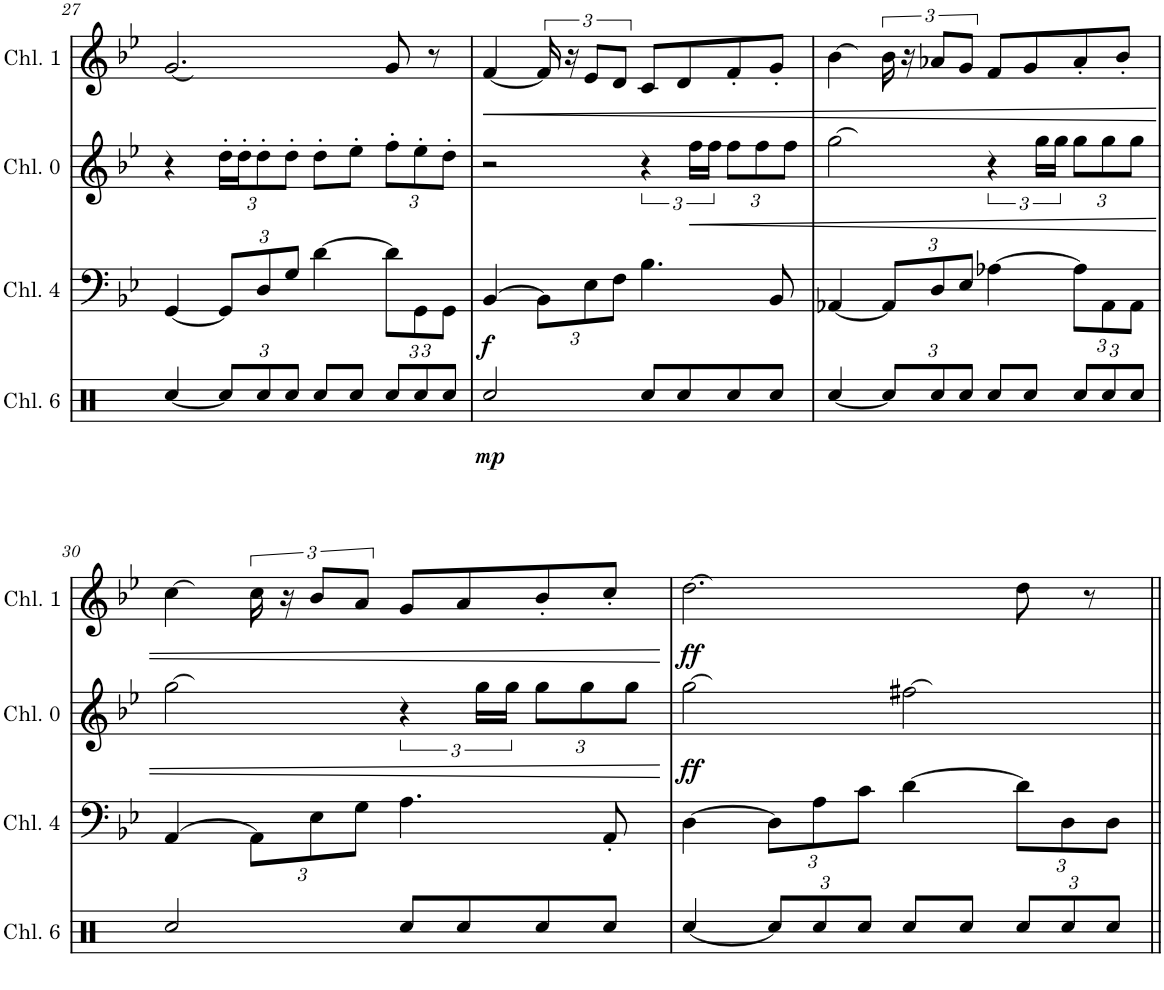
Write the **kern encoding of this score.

**kern	**dynam	**kern	**dynam	**kern	**dynam	**kern	**dynam
*part4	*part4	*part3	*part3	*part2	*part2	*part1	*part1
*staff4	*staff4	*staff3	*staff3	*staff2	*staff2	*staff1	*staff1
*I"Channel 6	*	*I"Channel 4	*	*I"Channel 0	*	*I"Channel 1	*
*I'Chl. 6	*	*I'Chl. 4	*	*I'Chl. 0	*	*I'Chl. 1	*
!!LO:PB:g=z
*clefX	*	*clefF4	*	*clefF4	*	*clefG2	*
*k[]	*	*k[b-e-]	*	*k[b-e-]	*	*k[b-e-]	*
*M4/4	*	*M4/4	*	*M4/4	*	*M4/4	*
*met(c)	*	*met(c)	*	*met(c)	*	*met(c)	*
=27	=27	=27	=27	=27	=27	=27	=27
[4Rcc/	.	[4GG/	.	4r	.	2.g/	.
*Xbrackettup	*	*Xbrackettup	*	*Xbrackettup	*	*	*
12Rcc/L]	.	12GG/L]	.	24dd'\LL	.	.	.
.	.	.	.	24dd'\J	.	.	.
12Rcc/	.	12D/	.	12dd'\	.	.	.
12Rcc/J	.	12G/J	.	12dd'\J	.	.	.
8Rcc/L	.	[4d\	.	8dd'\L	.	.	.
8Rcc/J	.	.	.	8ee-'\J	.	.	.
12Rcc/L	.	12d\L]	.	12ff'\L	.	8g/]	.
12Rcc/	.	12GG\	.	12ee-'\	.	.	.
.	.	.	.	.	.	8r	.
12Rcc/J	.	12GG\J	.	12dd'\J	.	.	.
=28	=28	=28	=28	=28	=28	=28	=28
!	!LO:DY:b	!	!LO:DY:b	!	!	!	!LO:HP:b
2Rcc/	mp	[4BB-/	f	2r	.	[4f/	<
.	.	12BB-\L]	.	.	.	24f/]	.
.	.	.	.	.	.	24r	.
.	.	12E-\	.	.	.	12e-/L	.
.	.	12F\J	.	.	.	12d/J	.
*	*	*	*	*brackettup	*	*	*
8Rcc/L	.	4.B-\	.	6r	.	8c/L	.
8Rcc/	.	.	.	.	.	8d/	.
!	!	!	!	!	!LO:HP:b	!	!
.	.	.	.	24ff\LL	<	.	.
.	.	.	.	24ff\JJ	.	.	.
*	*	*	*	*Xbrackettup	*	*	*
8Rcc/	.	.	.	12ff\L	.	8f'/	.
.	.	.	.	12ff\	.	.	.
8Rcc/J	.	8BB-/	.	.	.	8g'/J	.
.	.	.	.	12ff\J	.	.	.
=29	=29	=29	=29	=29	=29	=29	=29
[4Rcc/	.	[4AA-X/	.	2gg\	.	4b-\	.
12Rcc/L]	.	12AA-/L]	.	.	.	24b-\]	.
.	.	.	.	.	.	24r	.
12Rcc/	.	12D/	.	.	.	12a-X/L	.
12Rcc/J	.	12E-/J	.	.	.	12g/J	.
*	*	*	*	*brackettup	*	*	*
8Rcc/L	.	[4A-X\	.	6r	.	8f/L	.
8Rcc/J	.	.	.	.	.	8g/	.
.	.	.	.	24gg\LL	.	.	.
.	.	.	.	24gg\JJ	.	.	.
*	*	*	*	*Xbrackettup	*	*	*
12Rcc/L	.	12A-\L]	.	12gg\L	.	8a-'/	.
12Rcc/	.	12AA-\	.	12gg\	.	.	.
.	.	.	.	.	.	8b-'/J	.
12Rcc/J	.	12AA-\J	.	12gg\J	.	.	.
!!LO:LB:g=z
=30	=30	=30	=30	=30	=30	=30	=30
2Rcc/	.	[4AA/	.	2gg\	.	4cc\	.
.	.	12AA\L]	.	.	.	24cc\]	.
.	.	.	.	.	.	24r	.
.	.	12E-\	.	.	.	12b-/L	.
.	.	12G\J	.	.	.	12a/J	.
*	*	*	*	*brackettup	*	*	*
8Rcc/L	.	4.A\	.	6r	.	8g/L	.
8Rcc/	.	.	.	.	.	8a/	.
.	.	.	.	24gg\LL	.	.	.
.	.	.	.	24gg\JJ	.	.	.
*	*	*	*	*Xbrackettup	*	*	*
8Rcc/	.	.	.	12gg\L	.	8b-'/	.
.	.	.	.	12gg\	.	.	.
8Rcc/J	.	8AA'/	.	.	.	8cc'/J	.
.	.	.	.	12gg\J	.	.	.
.	.	.	.	.	[	.	[
=31	=31	=31	=31	=31	=31	=31	=31
!	!	!	!	!	!LO:DY:b	!	!LO:DY:b
[4Rcc/	.	[4D\	.	2gg\	ff	2.dd\	ff
12Rcc/L]	.	12D\L]	.	.	.	.	.
12Rcc/	.	12A\	.	.	.	.	.
12Rcc/J	.	12c\J	.	.	.	.	.
8Rcc/L	.	[4d\	.	2ff#X\	.	.	.
8Rcc/J	.	.	.	.	.	.	.
12Rcc/L	.	12d\L]	.	.	.	8dd\]	.
12Rcc/	.	12D\	.	.	.	.	.
.	.	.	.	.	.	8r	.
12Rcc/J	.	12D\J	.	.	.	.	.
=||	=||	=||	=||	=||	=||	=||	=||
*-	*-	*-	*-	*-	*-	*-	*-
